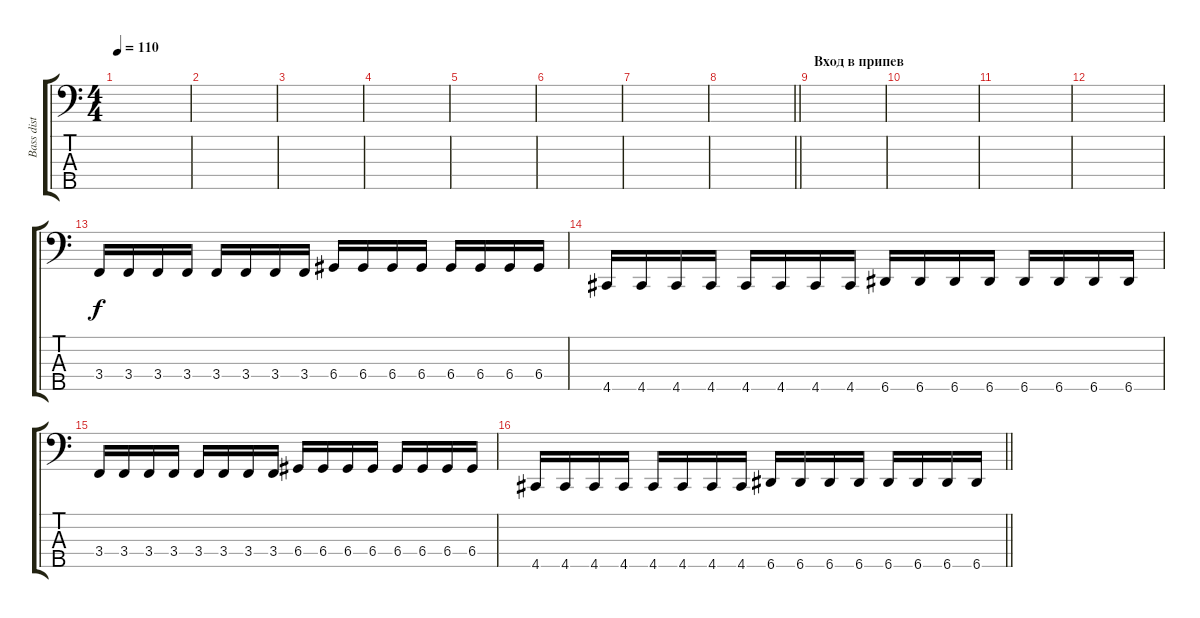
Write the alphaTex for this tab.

\track ("Bass dist" "Bass dist") {instrument overdrivenguitar}
\staff {score tabs}
\tuning (F2 C2 G1 D1 A0) {hide}
\ts (4 4)
\section ("" "")
\tempo 110
\clef f4
\ks c
|
|
|
|
|
|
|
\barLineRight lightlight
|
\section ("" "Вход в припев")
|
|
|
|
3.4.16 3.4.16 3.4.16 3.4.16 3.4.16 3.4.16 3.4.16 3.4.16 6.4.16 6.4.16 6.4.16 6.4.16 6.4.16 6.4.16 6.4.16 6.4.16 |
4.5.16 4.5.16 4.5.16 4.5.16 4.5.16 4.5.16 4.5.16 4.5.16 6.5.16 6.5.16 6.5.16 6.5.16 6.5.16 6.5.16 6.5.16 6.5.16 |
3.4.16 3.4.16 3.4.16 3.4.16 3.4.16 3.4.16 3.4.16 3.4.16 6.4.16 6.4.16 6.4.16 6.4.16 6.4.16 6.4.16 6.4.16 6.4.16 |
\barLineRight lightlight
4.5.16 4.5.16 4.5.16 4.5.16 4.5.16 4.5.16 4.5.16 4.5.16 6.5.16 6.5.16 6.5.16 6.5.16 6.5.16 6.5.16 6.5.16 6.5.16
